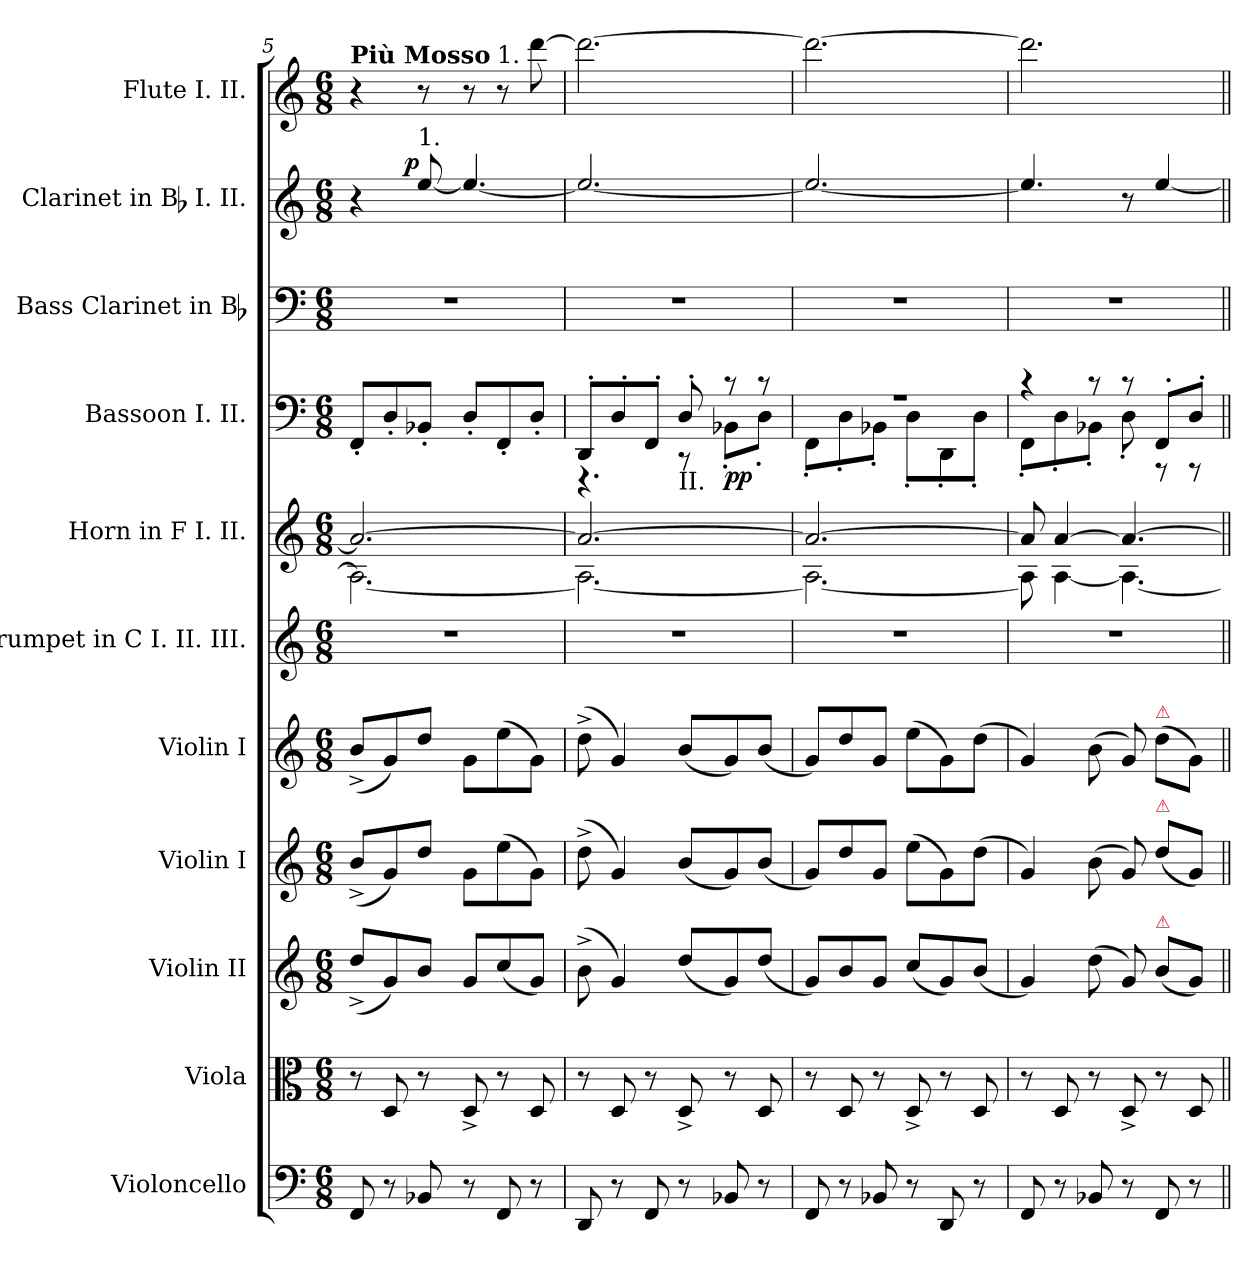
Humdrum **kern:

**kern	**kern	**kern	**kern	**kern	**kern	**kern	**kern	**dynam	**kern	**kern	**dynam	**kern
*part11	*part10	*part9	*part8	*part7	*part6	*part5	*part4	*part4	*part3	*part2	*part2	*part1
*staff11	*staff10	*staff9	*staff8	*staff7	*staff6	*staff5	*staff4	*staff4	*staff3	*staff2	*staff2	*staff1
*I"Violoncello	*I"Viola	*I"Violin II	*I"Violin I	*I"Violin I	*I"Trumpet in C I. II. III.	*I"Horn in F I. II.	*I"Bassoon I. II.	*	*I"Bass Clarinet in Bb	*I"Clarinet in Bb I. II.	*	*I"Flute I. II.
*I'Vc.	*I'Vla.	*I'Vln. II	*I'Vln. I	*I'Vln. I	*	*I'Hn.	*I'Bsn.	*	*I'B. Cl.	*I'Cl.	*	*I'Fl.
*clefF4	*clefC3	*clefG2	*clefG2	*clefG2	*clefG2	*clefG2	*clefF4	*	*clefF4	*clefG2	*	*clefG2
*	*	*	*	*	*	*ITrd4c7	*	*	*ITrd1c2	*ITrd1c2	*	*
*k[]	*k[]	*k[]	*k[]	*k[]	*k[]	*k[b-]	*k[]	*	*k[b-e-]	*k[b-e-]	*	*k[]
*M6/8	*M6/8	*M6/8	*M6/8	*M6/8	*M6/8	*M6/8	*M6/8	*	*M6/8	*M6/8	*	*M6/8
=5	=5	=5	=5	=5	=5	=5	=5	=5	=5	=5	=5	=5
*	*	*	*	*	*	*^	*	*	*	*	*	*
!	!	!	!	!	!	!	!	!	!	!	!	!	!LO:TX:a:B:t=Più Mosso
8FF"	8r	(8dd^/L	(8b^/L	(8b^/L	4%3r	2.d_	2.D_	8FF'>L	.	4%3r	4r	.	4r
8r	8D"	8g/)	8g/)	8g/)	.	.	.	8D'>	.	.	.	.	.
!	!	!	!	!	!	!	!	!	!	!	!LO:TX:a:t=1.	!	!
!	!	!	!	!	!	!	!	!	!	!	!	!LO:DY:a:rj	!
8BB-X"	8r	8b/J	8dd/J	8dd/J	.	.	.	8BB-X'>J	.	.	[8dd/	p	8r
8r	8D^"	8gL	8gL	8g\L	.	.	.	8D'>L	.	.	4.dd/_	.	8r
!	!	!	!	!	!	!	!	!	!	!	!	!	!LO:TX:a:t=1.
8FF"	8r	(8cc	(8ee	(8ee\	.	.	.	8FF'>	.	.	.	.	8r
8r	8D"	8gJ)	8gJ)	8g\J)	.	.	.	8D'>J	.	.	.	.	[8ddd
=6	=6	=6	=6	=6	=6	=6	=6	=6	=6	=6	=6	=6	=6
*	*	*	*	*	*	*	*	*^	*	*	*	*	*
8DD"	8r	(8b^	(8dd^	(8dd^	4%3r	2.d_	2.D_	8DD'L	4.r	.	4%3r	2.dd/_	.	2.ddd_
8r	8D"	4g)	4g)	4g)	.	.	.	8D'	.	.	.	.	.	.
8FF"	8r	.	.	.	.	.	.	8FF'J	.	.	.	.	.	.
!	!	!	!	!	!	!	!	!LO:TX:b:t=II.	!	!	!	!	!	!
8r	8D^"	(8dd/L	(8b/L	(8bL	.	.	.	8D'	8rCC	.	.	.	.	.
8BB-X"	8r	8g)	8g)	8g)	.	.	.	8rc	8BB-X'L	pp	.	.	.	.
8r	8D"	(<8ddJ	(<8bJ	(<8bJ	.	.	.	8rc	8D'J	.	.	.	.	.
=7	=7	=7	=7	=7	=7	=7	=7	=7	=7	=7	=7	=7	=7	=7
8FF"	8r	8gL)	8g/L)	8g/L)	4%3r	2.d_	2.D_	2.rA	8FF'L	.	4%3r	2.dd/_	.	2.ddd_
8r	8D"	8b	8dd/	8dd/	.	.	.	.	8D'	.	.	.	.	.
8BB-X"	8r	8gJ	8g/J	8g/J	.	.	.	.	8BB-X'J	.	.	.	.	.
8r	8D^"	(8ccL	(8ee\L	(8eeL	.	.	.	.	8D'L	.	.	.	.	.
8DD"	8r	8g)	8g)	8g)	.	.	.	.	8DD'	.	.	.	.	.
8r	8D"	(8bJ	(8ddJ	(8ddJ	.	.	.	.	8D'J	.	.	.	.	.
=8	=8	=8	=8	=8	=8	=8	=8	=8	=8	=8	=8	=8	=8	=8
8FF"	8r	4g)	4g)	4g)	4%3r	8d]	8D]	4rc	8FF'L	.	4%3r	4.dd/]	.	2.ddd]
8r	8D"	.	.	.	.	[4d	[4D	.	8D'	.	.	.	.	.
8BB-X"	8r	(8dd	(8b	(8b	.	.	.	8rc	8BB-X'J	.	.	.	.	.
8r	8D^"	8g)	8g)	8g)	.	4.d_	4.D_	8rc	8D'\	.	.	8r	.	.
!	!	!	!	!LO:TX:a:color=crimson:t=⚠	!	!	!	!	!	!	!	!	!	!
!	!	!	!LO:TX:a:color=crimson:t=⚠	!	!	!	!	!	!	!	!	!	!	!
!	!	!LO:TX:a:color=crimson:t=⚠	!	!	!	!	!	!	!	!	!	!	!	!
8FF"	8r	(8bL	(8dd/L	(8ddL	.	.	.	8FF'L	8rAAA	.	.	[>4dd/	.	.
8r	8D"	8gJ)	8gJ)	8gJ)	.	.	.	8D'J	8rAAA	.	.	.	.	.
*	*	*	*	*	*	*v	*v	*	*	*	*	*	*	*
*	*	*	*	*	*	*	*v	*v	*	*	*	*	*
=||	=||	=||	=||	=||	=||	=||	=||	=||	=||	=||	=||	=||
*-	*-	*-	*-	*-	*-	*-	*-	*-	*-	*-	*-	*-
